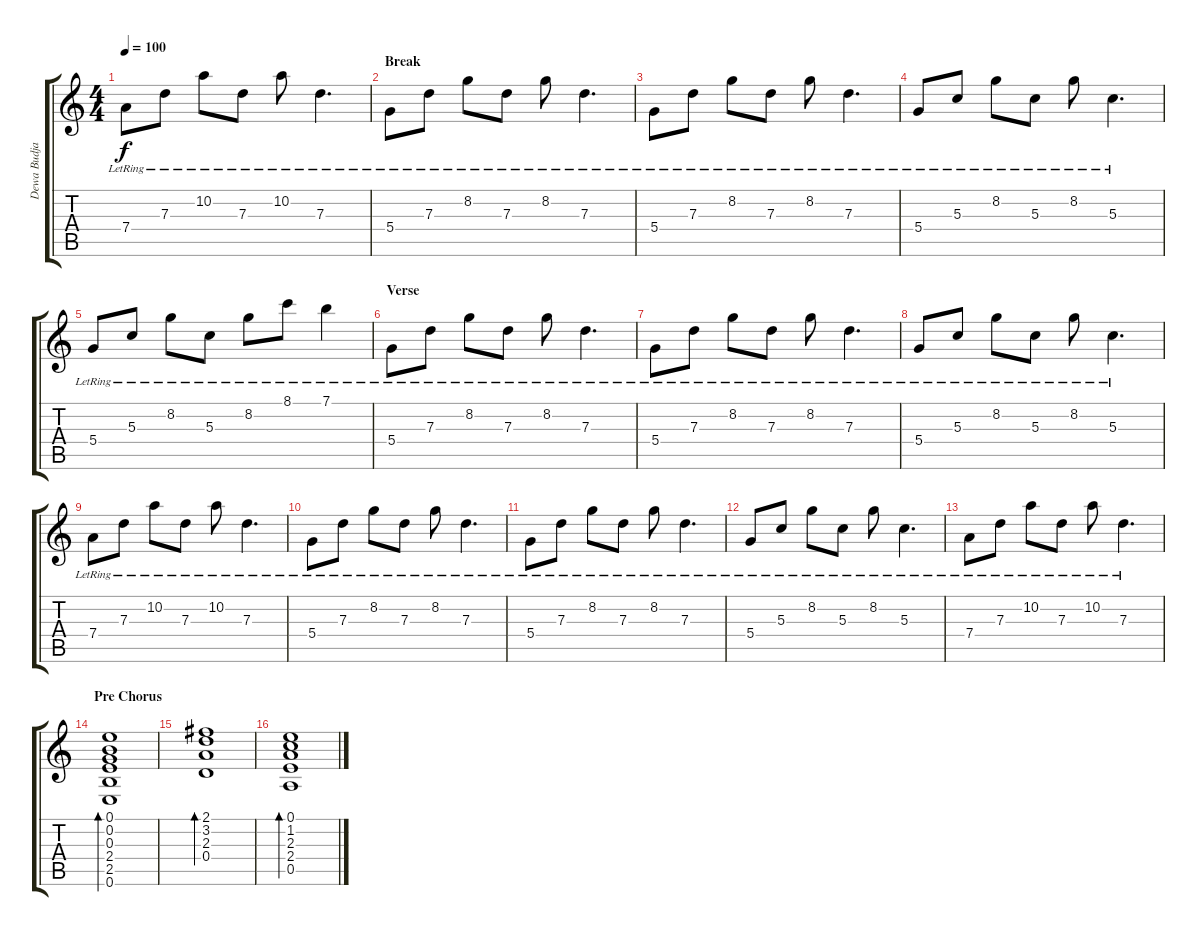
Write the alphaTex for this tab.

\track ("Dewa Budjana" "Dewa Budja") {instrument electricguitarjazz}
\staff {score tabs}
\tuning (E4 B3 G3 D3 A2 E2) {hide}
\ts (4 4)
\tempo 100
\clef g2
\ks c
7.4{lr}.8{dy f} 7.3{lr}.8 10.2{lr}.8 7.3{lr}.8 10.2{lr}.8 7.3{lr}.4{d} |
\section ("" "Break")
5.4{lr}.8 7.3{lr}.8 8.2{lr}.8 7.3{lr}.8 8.2{lr}.8 7.3{lr}.4{d} |
5.4{lr}.8 7.3{lr}.8 8.2{lr}.8 7.3{lr}.8 8.2{lr}.8 7.3{lr}.4{d} |
5.4{lr}.8 5.3{lr}.8 8.2{lr}.8 5.3{lr}.8 8.2{lr}.8 5.3{lr}.4{d} |
5.4{lr}.8 5.3{lr}.8 8.2{lr}.8 5.3{lr}.8 8.2{lr}.8 8.1{lr}.8 7.1{lr}.4 |
\section ("" "Verse")
5.4{lr}.8 7.3{lr}.8 8.2{lr}.8 7.3{lr}.8 8.2{lr}.8 7.3{lr}.4{d} |
5.4{lr}.8 7.3{lr}.8 8.2{lr}.8 7.3{lr}.8 8.2{lr}.8 7.3{lr}.4{d} |
5.4{lr}.8 5.3{lr}.8 8.2{lr}.8 5.3{lr}.8 8.2{lr}.8 5.3{lr}.4{d} |
7.4{lr}.8 7.3{lr}.8 10.2{lr}.8 7.3{lr}.8 10.2{lr}.8 7.3{lr}.4{d} |
5.4{lr}.8 7.3{lr}.8 8.2{lr}.8 7.3{lr}.8 8.2{lr}.8 7.3{lr}.4{d} |
5.4{lr}.8 7.3{lr}.8 8.2{lr}.8 7.3{lr}.8 8.2{lr}.8 7.3{lr}.4{d} |
5.4{lr}.8 5.3{lr}.8 8.2{lr}.8 5.3{lr}.8 8.2{lr}.8 5.3{lr}.4{d} |
7.4{lr}.8 7.3{lr}.8 10.2{lr}.8 7.3{lr}.8 10.2{lr}.8 7.3{lr}.4{d} |
\section ("" "Pre Chorus")
(0.1 0.2 0.3 2.4 2.5 0.6).1{bd 120} |
(2.1 3.2 2.3 0.4).1{bd 120} |
(0.1 1.2 2.3 2.4 0.5).1{bd 120}
